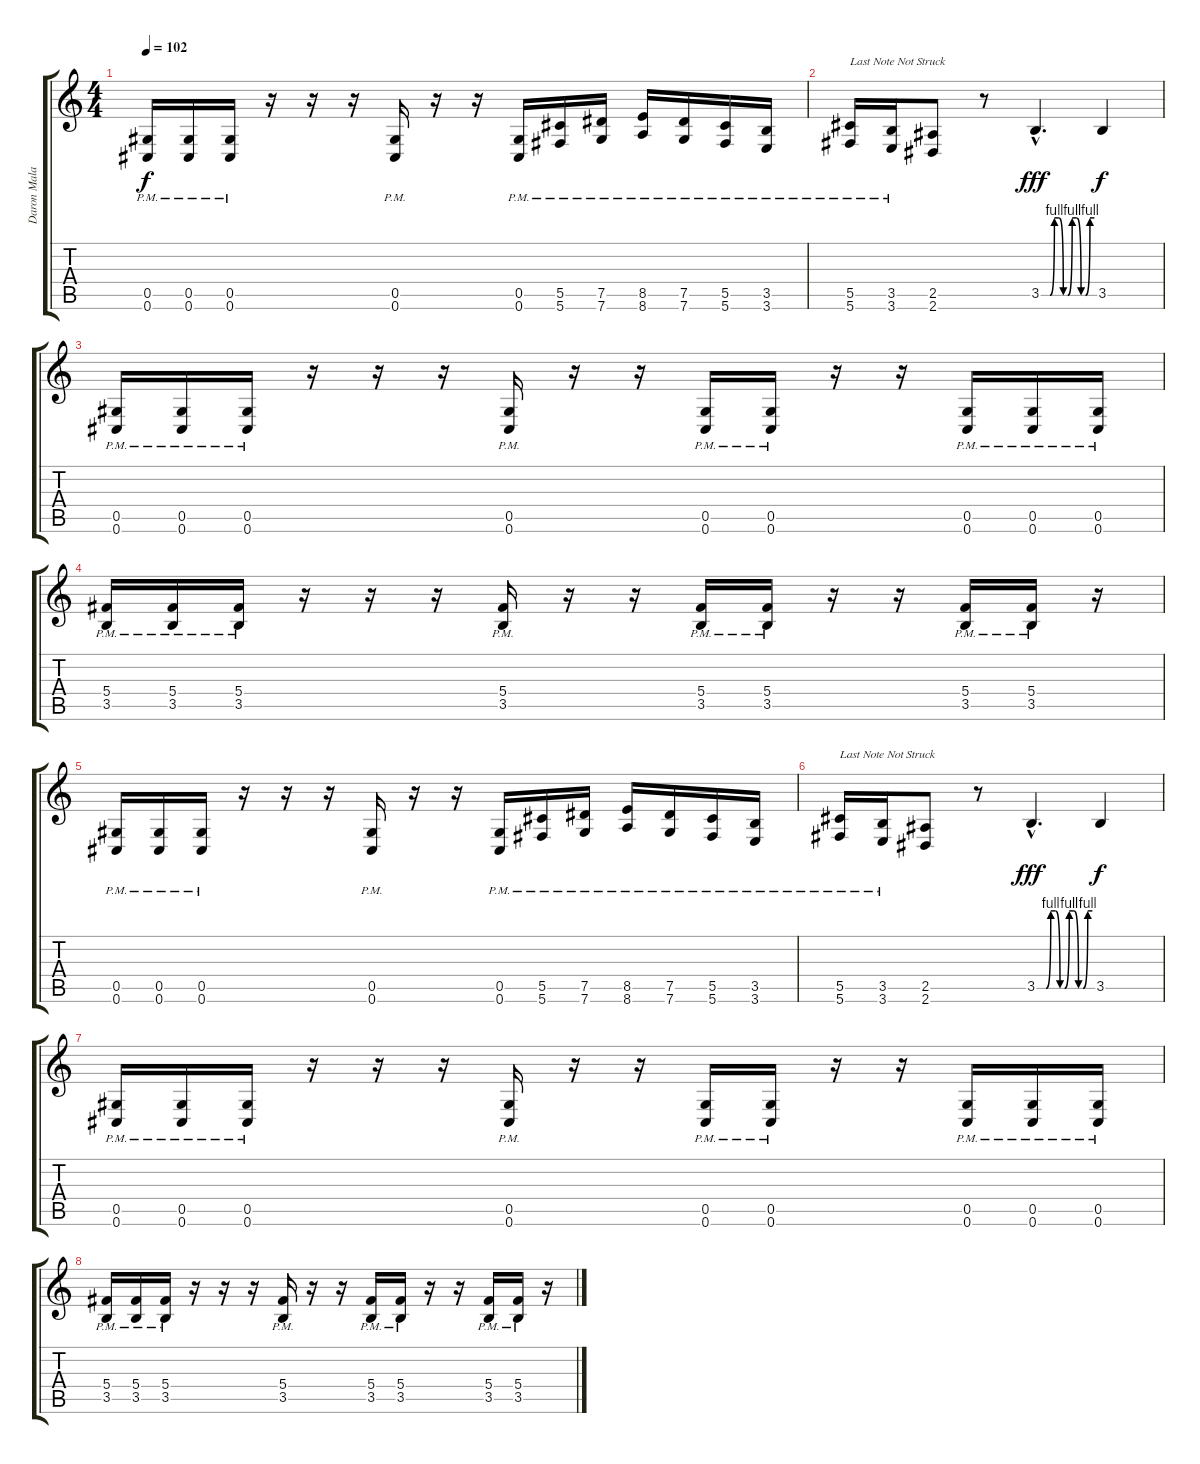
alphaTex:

\track ("Daron Malakian (Guitar)" "Daron Mala") {instrument overdrivenguitar}
\staff {score tabs}
\tuning (Eb4 Bb3 Gb3 Db3 Ab2 Db2) {hide}
\ts (4 4)
\tempo 102
\clef g2
\ks c
(0.5{pm} 0.6{pm}).16{dy f} (0.5{pm} 0.6{pm}).16 (0.5{pm} 0.6{pm}).16 r.16 r.16 r.16 (0.5{pm} 0.6{pm}).16 r.16 r.16 (0.5{pm} 0.6{pm}).16 (5.5{pm} 5.6{pm}).16 (7.5{pm} 7.6{pm}).16 (8.5{pm} 8.6{pm}).16 (7.5{pm} 7.6{pm}).16 (5.5{pm} 5.6{pm}).16 (3.5{pm} 3.6{pm}).16 |
(5.5{pm} 5.6{pm}).16{txt "Last Note Not Struck"} (3.5{pm} 3.6{pm}).16 (2.5 2.6).8 r.8 3.5{be (custom 0 0 5 0 10 0 15 4 20 4 25 0 30 0 35 4 40 4 45 0 50 0 55 4 60 4) hac}.4{d dy fff} 3.5.4{dy f} |
(0.5{pm} 0.6{pm}).16 (0.5{pm} 0.6{pm}).16 (0.5{pm} 0.6{pm}).16 r.16 r.16 r.16 (0.5{pm} 0.6{pm}).16 r.16 r.16 (0.5{pm} 0.6{pm}).16 (0.5{pm} 0.6{pm}).16 r.16 r.16 (0.5{pm} 0.6{pm}).16 (0.5{pm} 0.6{pm}).16 (0.5{pm} 0.6{pm}).16 |
(5.4{pm} 3.5{pm}).16 (5.4{pm} 3.5{pm}).16 (5.4{pm} 3.5{pm}).16 r.16 r.16 r.16 (5.4{pm} 3.5{pm}).16 r.16 r.16 (5.4{pm} 3.5{pm}).16 (5.4{pm} 3.5{pm}).16 r.16 r.16 (5.4{pm} 3.5{pm}).16 (5.4{pm} 3.5{pm}).16 r.16 |
(0.5{pm} 0.6{pm}).16 (0.5{pm} 0.6{pm}).16 (0.5{pm} 0.6{pm}).16 r.16 r.16 r.16 (0.5{pm} 0.6{pm}).16 r.16 r.16 (0.5{pm} 0.6{pm}).16 (5.5{pm} 5.6{pm}).16 (7.5{pm} 7.6{pm}).16 (8.5{pm} 8.6{pm}).16 (7.5{pm} 7.6{pm}).16 (5.5{pm} 5.6{pm}).16 (3.5{pm} 3.6{pm}).16 |
(5.5{pm} 5.6{pm}).16{txt "Last Note Not Struck"} (3.5{pm} 3.6{pm}).16 (2.5 2.6).8 r.8 3.5{be (custom 0 0 5 0 10 0 15 4 20 4 25 0 30 0 35 4 40 4 45 0 50 0 55 4 60 4) hac}.4{d dy fff} 3.5.4{dy f} |
(0.5{pm} 0.6{pm}).16 (0.5{pm} 0.6{pm}).16 (0.5{pm} 0.6{pm}).16 r.16 r.16 r.16 (0.5{pm} 0.6{pm}).16 r.16 r.16 (0.5{pm} 0.6{pm}).16 (0.5{pm} 0.6{pm}).16 r.16 r.16 (0.5{pm} 0.6{pm}).16 (0.5{pm} 0.6{pm}).16 (0.5{pm} 0.6{pm}).16 |
(5.4{pm} 3.5{pm}).16 (5.4{pm} 3.5{pm}).16 (5.4{pm} 3.5{pm}).16 r.16 r.16 r.16 (5.4{pm} 3.5{pm}).16 r.16 r.16 (5.4{pm} 3.5{pm}).16 (5.4{pm} 3.5{pm}).16 r.16 r.16 (5.4{pm} 3.5{pm}).16 (5.4{pm} 3.5{pm}).16 r.16
